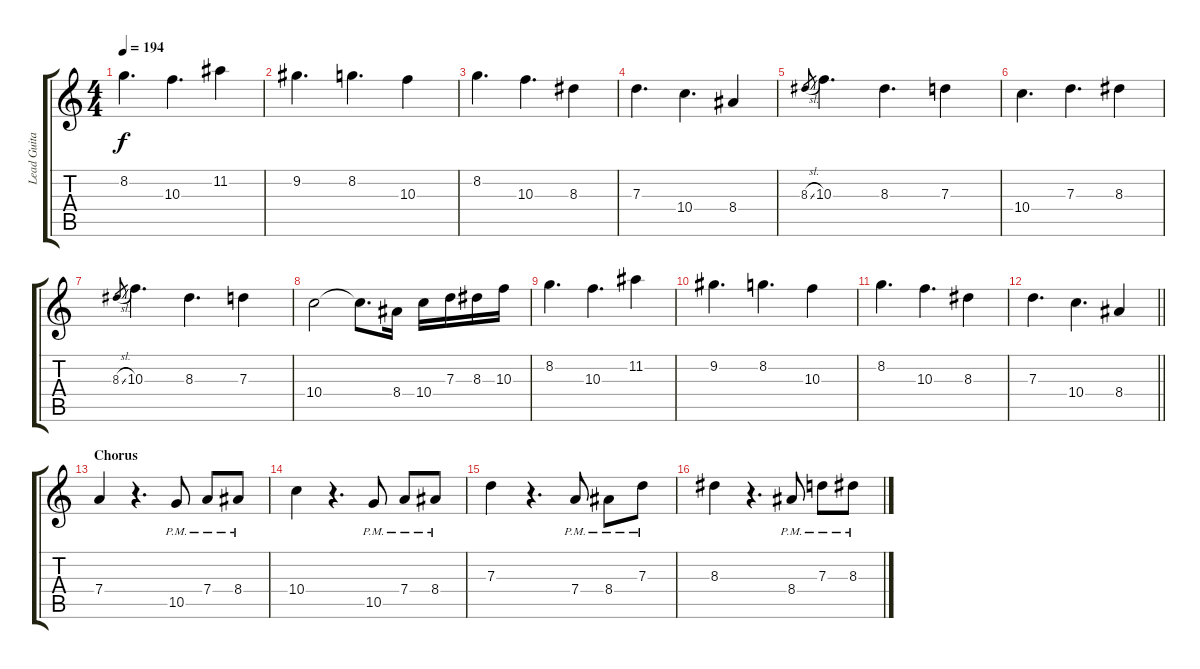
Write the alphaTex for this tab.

\track ("Lead Guitar" "Lead Guita") {instrument distortionguitar}
\staff {score tabs}
\tuning (E4 B3 G3 D3 A2 E2) {hide}
\ts (4 4)
\tempo 194
\clef g2
\ks c
8.2.4{d dy f} 10.3.4{d} 11.2.4 |
9.2.4{d} 8.2.4{d} 10.3.4 |
8.2.4{d} 10.3.4{d} 8.3.4 |
7.3.4{d} 10.4.4{d} 8.4.4 |
8.3{sl}.8{gr} 10.3.4{d} 8.3.4{d} 7.3.4 |
10.4.4{d} 7.3.4{d} 8.3.4 |
8.3{sl}.8{gr} 10.3.4{d} 8.3.4{d} 7.3.4 |
10.4.2 10.4{t}.8{d} 8.4.16 10.4.16 7.3.16 8.3.16 10.3.16 |
8.2.4{d} 10.3.4{d} 11.2.4 |
9.2.4{d} 8.2.4{d} 10.3.4 |
8.2.4{d} 10.3.4{d} 8.3.4 |
\barLineRight lightlight
7.3.4{d} 10.4.4{d} 8.4.4 |
\section ("" "Chorus")
7.4.4 r.4{d} 10.5{pm}.8 7.4{pm}.8 8.4{pm}.8 |
10.4.4 r.4{d} 10.5{pm}.8 7.4{pm}.8 8.4{pm}.8 |
7.3.4 r.4{d} 7.4{pm}.8 8.4{pm}.8 7.3{pm}.8 |
8.3.4 r.4{d} 8.4{pm}.8 7.3{pm}.8 8.3{pm}.8
